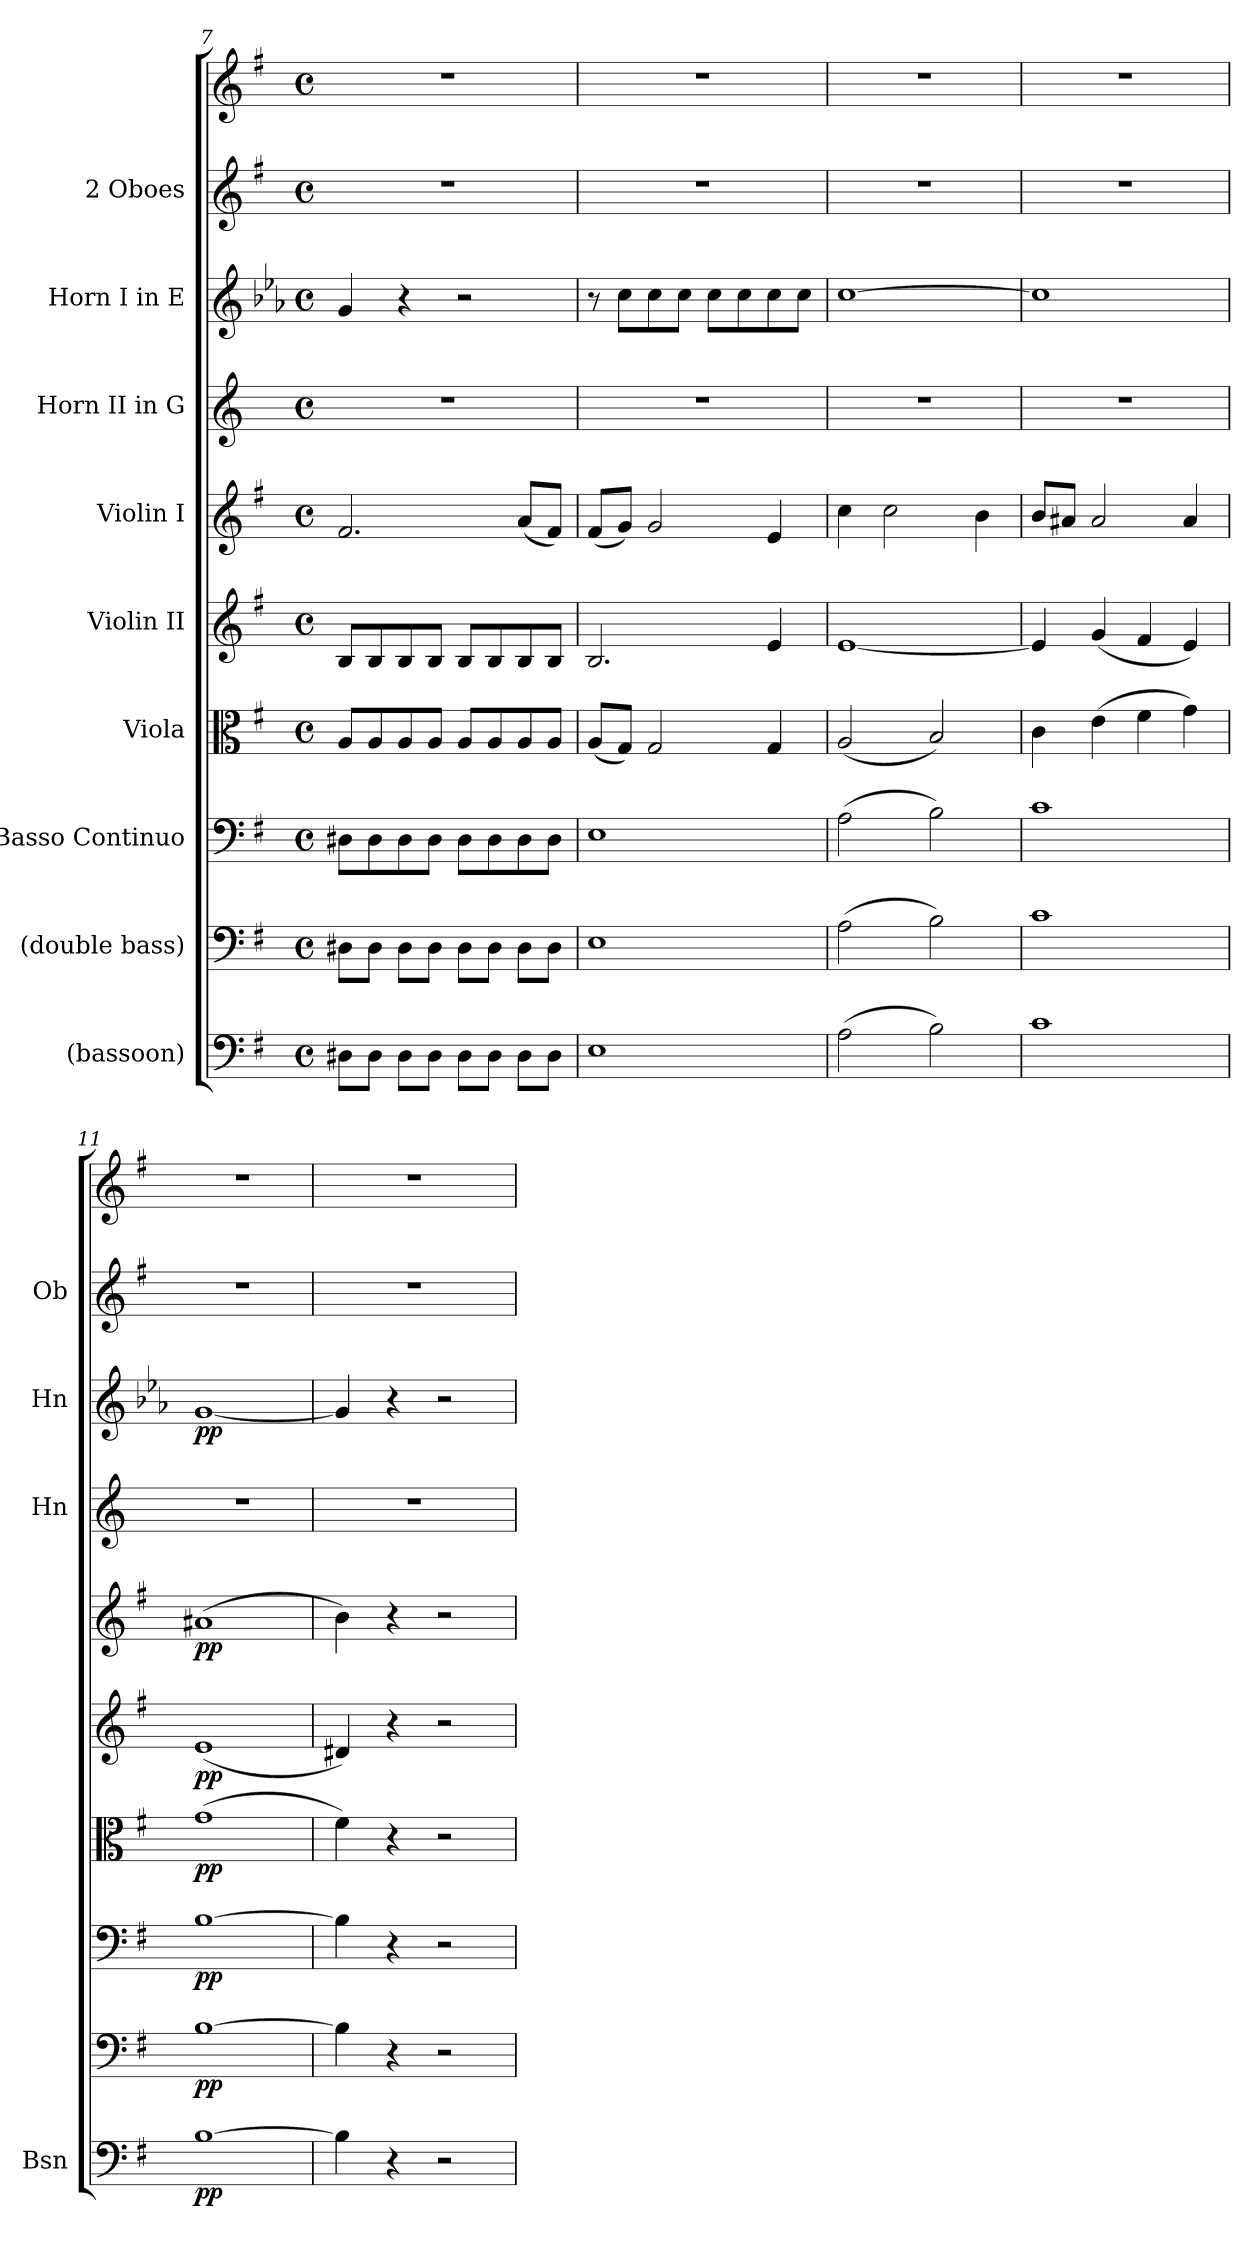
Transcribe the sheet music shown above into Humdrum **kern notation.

**kern	**dynam	**kern	**dynam	**kern	**dynam	**kern	**dynam	**kern	**dynam	**kern	**dynam	**kern	**kern	**dynam	**kern	**kern
*part9	*part9	*part8	*part8	*part7	*part7	*part6	*part6	*part5	*part5	*part4	*part4	*part3	*part2	*part2	*part1	*part1
*staff10	*staff10	*staff9	*staff9	*staff8	*staff8	*staff7	*staff7	*staff6	*staff6	*staff5	*staff5	*staff4	*staff3	*staff3	*staff2	*staff1
*I"(bassoon)	*	*I"(double bass)	*	*I"Basso Continuo	*	*I"Viola	*	*I"Violin II	*	*I"Violin I	*	*I"Horn II in G	*I"Horn I in E	*	*I"2 Oboes	*
*I'Bsn	*	*	*	*	*	*	*	*	*	*	*	*I'Hn	*I'Hn	*	*I'Ob	*
!!LO:LB:g=z
*clefF4	*	*clefF4	*	*clefF4	*	*clefC3	*	*clefG2	*	*clefG2	*	*clefG2	*clefG2	*	*clefG2	*clefG2
*	*	*ITrd7c12	*	*	*	*	*	*	*	*	*	*ITrd3c5	*ITrd4c7	*	*	*
*k[f#]	*	*k[f#]	*	*k[f#]	*	*k[f#]	*	*k[f#]	*	*k[f#]	*	*k[f#]	*k[b-e-a-d-]	*	*k[f#]	*k[f#]
*M4/4	*	*M4/4	*	*M4/4	*	*M4/4	*	*M4/4	*	*M4/4	*	*M4/4	*M4/4	*	*M4/4	*M4/4
*met(c)	*	*met(c)	*	*met(c)	*	*met(c)	*	*met(c)	*	*met(c)	*	*met(c)	*met(c)	*	*met(c)	*met(c)
=7	=7	=7	=7	=7	=7	=7	=7	=7	=7	=7	=7	=7	=7	=7	=7	=7
8D#X\L	.	8DD#X\L	.	8D#X\L	.	8A/L	.	8B/L	.	2.f#/	.	1r	4c/	.	1r	1r
8D#\J	.	8DD#\J	.	8D#\	.	8A/	.	8B/	.	.	.	.	.	.	.	.
8D#\L	.	8DD#\L	.	8D#\	.	8A/	.	8B/	.	.	.	.	4r	.	.	.
8D#\J	.	8DD#\J	.	8D#\J	.	8A/J	.	8B/J	.	.	.	.	.	.	.	.
8D#\L	.	8DD#\L	.	8D#\L	.	8A/L	.	8B/L	.	.	.	.	2r	.	.	.
8D#\J	.	8DD#\J	.	8D#\	.	8A/	.	8B/	.	.	.	.	.	.	.	.
8D#\L	.	8DD#\L	.	8D#\	.	8A/	.	8B/	.	(<8a/L	.	.	.	.	.	.
8D#\J	.	8DD#\J	.	8D#\J	.	8A/J	.	8B/J	.	8f#/J)	.	.	.	.	.	.
=8	=8	=8	=8	=8	=8	=8	=8	=8	=8	=8	=8	=8	=8	=8	=8	=8
1E	.	1EE	.	1E	.	(<8A/L	.	2.B/	.	(<8f#/L	.	1r	8r	.	1r	1r
.	.	.	.	.	.	8G/J)	.	.	.	8g/J)	.	.	8f\L	.	.	.
.	.	.	.	.	.	2G/	.	.	.	2g/	.	.	8f\	.	.	.
.	.	.	.	.	.	.	.	.	.	.	.	.	8f\J	.	.	.
.	.	.	.	.	.	.	.	.	.	.	.	.	8f\L	.	.	.
.	.	.	.	.	.	.	.	.	.	.	.	.	8f\	.	.	.
.	.	.	.	.	.	4G/	.	4e/	.	4e/	.	.	8f\	.	.	.
.	.	.	.	.	.	.	.	.	.	.	.	.	8f\J	.	.	.
=9	=9	=9	=9	=9	=9	=9	=9	=9	=9	=9	=9	=9	=9	=9	=9	=9
(>2A\	.	(>2AA\	.	(>2A\	.	(<2A/	.	[1e	.	4cc\	.	1r	[1f	.	1r	1r
.	.	.	.	.	.	.	.	.	.	2cc\	.	.	.	.	.	.
2B\)	.	2BB\)	.	2B\)	.	2B/)	.	.	.	.	.	.	.	.	.	.
.	.	.	.	.	.	.	.	.	.	4b\	.	.	.	.	.	.
=10	=10	=10	=10	=10	=10	=10	=10	=10	=10	=10	=10	=10	=10	=10	=10	=10
1c	.	1C	.	1c	.	4c\	.	4e/]	.	8b/L	.	1r	1f]	.	1r	1r
.	.	.	.	.	.	.	.	.	.	8a#X/J	.	.	.	.	.	.
.	.	.	.	.	.	(>4e\	.	(<4g/	.	2a#/	.	.	.	.	.	.
.	.	.	.	.	.	4f#\	.	4f#/	.	.	.	.	.	.	.	.
.	.	.	.	.	.	4g\)	.	4e/)	.	4a#/	.	.	.	.	.	.
=11	=11	=11	=11	=11	=11	=11	=11	=11	=11	=11	=11	=11	=11	=11	=11	=11
!	!LO:DY:b	!	!LO:DY:b	!	!LO:DY:b	!	!LO:DY:b	!	!LO:DY:b	!	!LO:DY:b	!	!	!LO:DY:b	!	!
[1B	pp	[1BB	pp	[1B	pp	(>1g	pp	(<1e	pp	(<1a#X	pp	1r	[1c	pp	1r	1r
=12	=12	=12	=12	=12	=12	=12	=12	=12	=12	=12	=12	=12	=12	=12	=12	=12
4B\]	.	4BB\]	.	4B\]	.	4f#\)	.	4d#X/)	.	4b\)	.	1r	4c/]	.	1r	1r
4r	.	4r	.	4r	.	4r	.	4r	.	4r	.	.	4r	.	.	.
2r	.	2r	.	2r	.	2r	.	2r	.	2r	.	.	2r	.	.	.
=	=	=	=	=	=	=	=	=	=	=	=	=	=	=	=	=
*-	*-	*-	*-	*-	*-	*-	*-	*-	*-	*-	*-	*-	*-	*-	*-	*-
